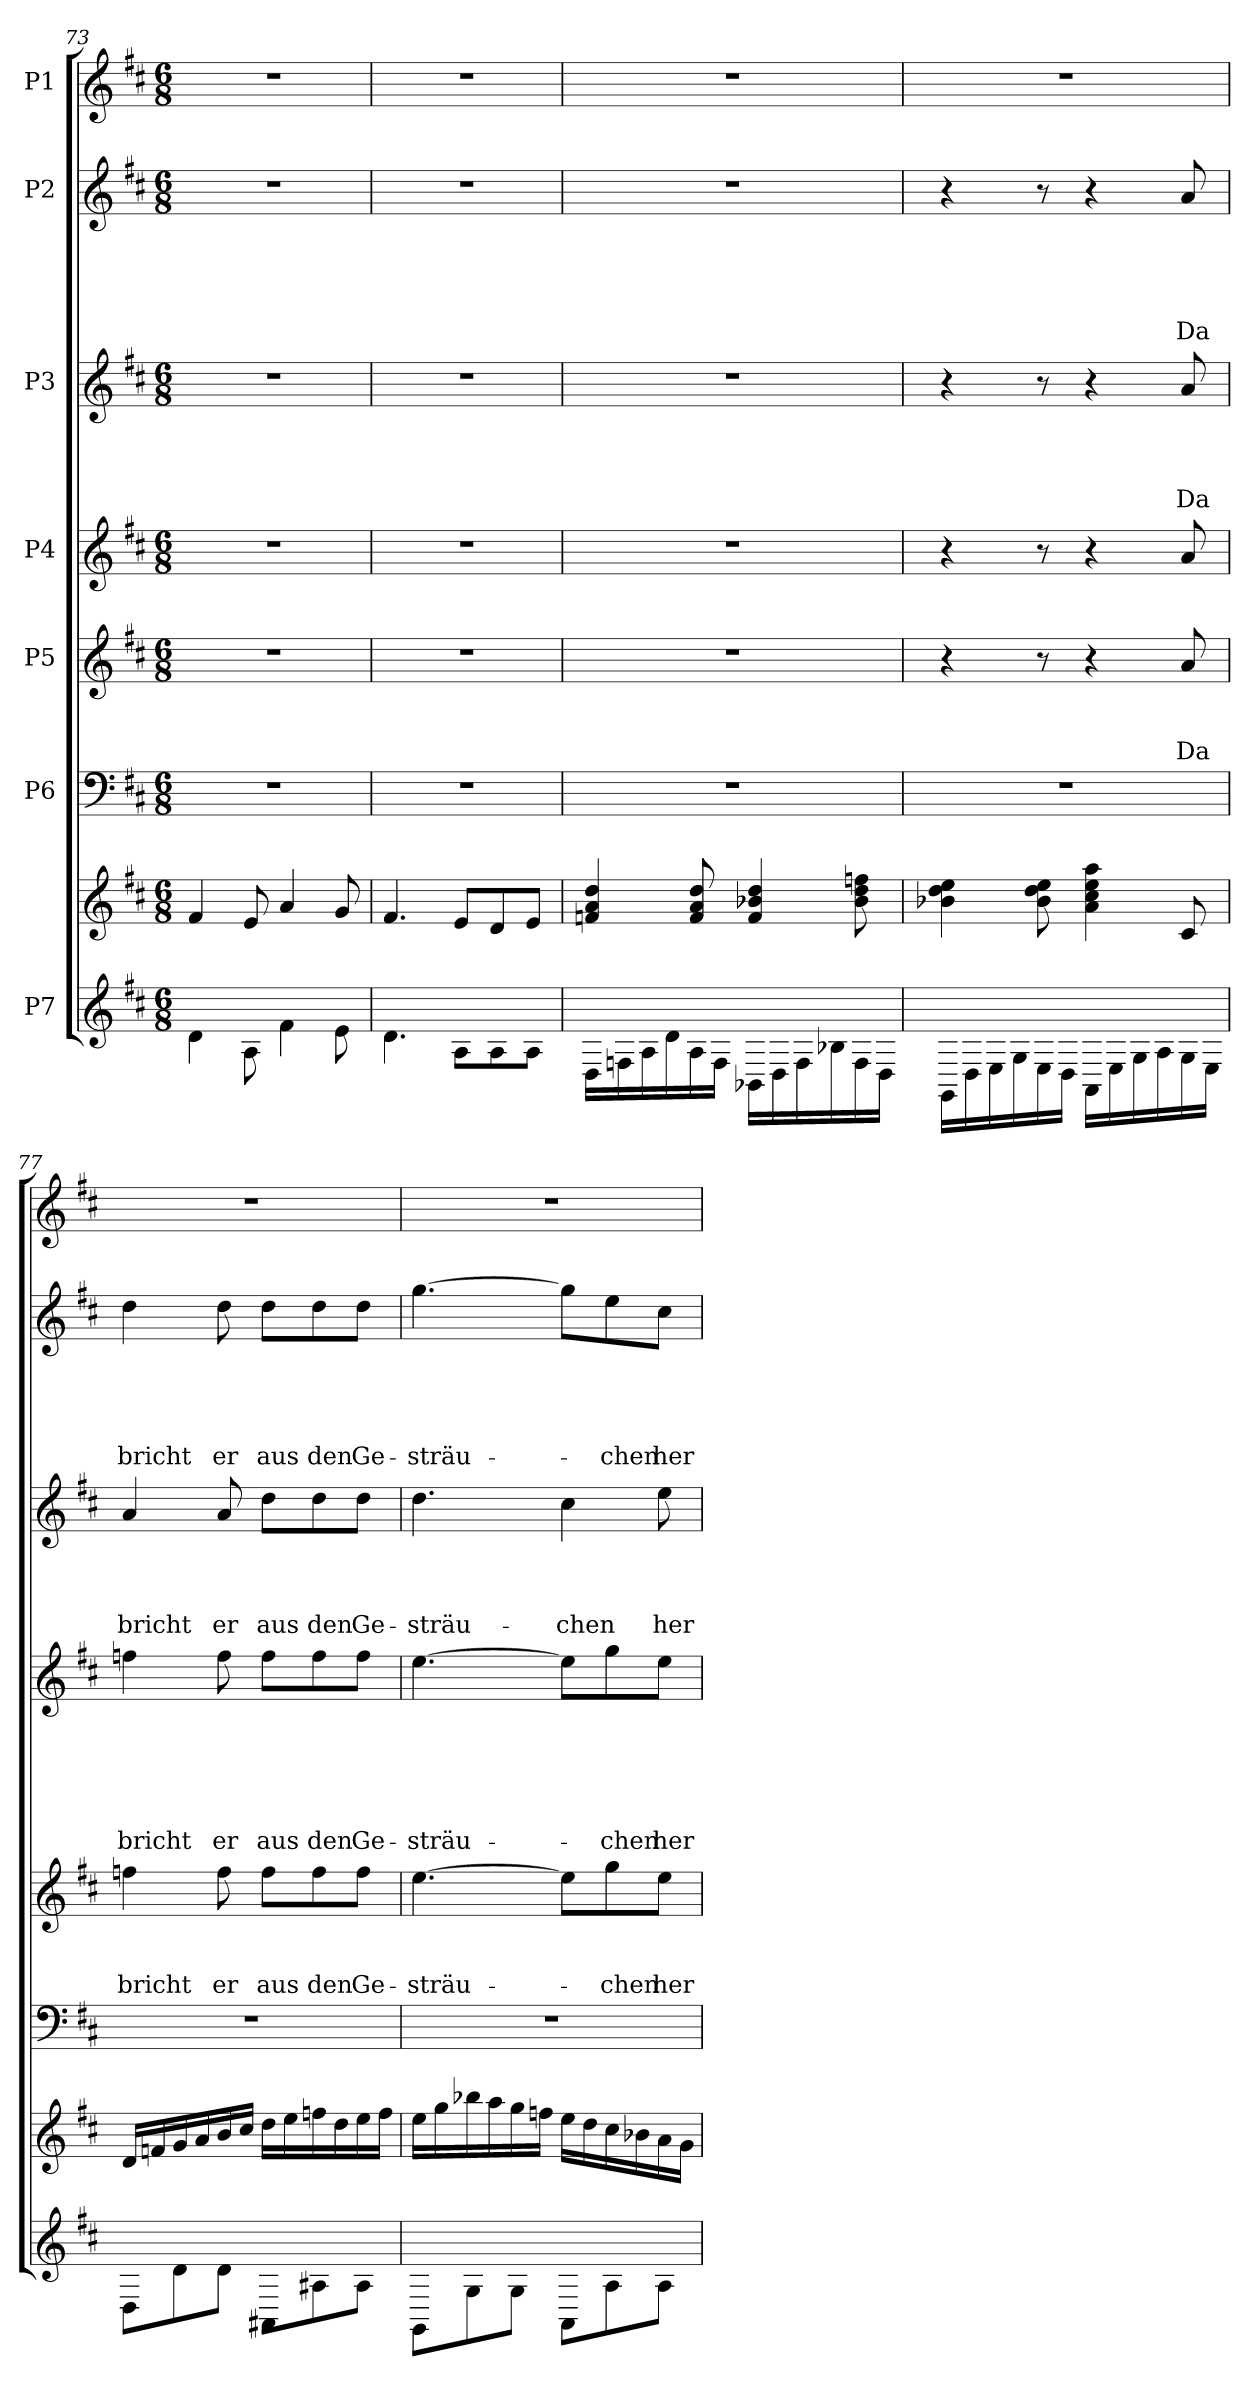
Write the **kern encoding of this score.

**kern	**kern	**kern	**kern	**text	**text	**text	**kern	**text	**text	**text	**text	**text	**text	**kern	**text	**text	**text	**text	**kern	**text	**text	**text	**text	**text	**kern
*part7	*part7	*part6	*part5	*part5	*part5	*part5	*part4	*part4	*part4	*part4	*part4	*part4	*part4	*part3	*part3	*part3	*part3	*part3	*part2	*part2	*part2	*part2	*part2	*part2	*part1
*staff8	*staff7	*staff6	*staff5	*staff5	*staff5	*staff5	*staff4	*staff4	*staff4	*staff4	*staff4	*staff4	*staff4	*staff3	*staff3	*staff3	*staff3	*staff3	*staff2	*staff2	*staff2	*staff2	*staff2	*staff2	*staff1
*I"P7	*	*I"P6	*I"P5	*	*	*	*I"P4	*	*	*	*	*	*	*I"P3	*	*	*	*	*I"P2	*	*	*	*	*	*I"P1
*clefG2	*clefG2	*clefF4	*clefG2	*	*	*	*clefG2	*	*	*	*	*	*	*clefG2	*	*	*	*	*clefG2	*	*	*	*	*	*clefG2
*	*	*	*ITrd7c12	*	*	*	*ITrd7c12	*	*	*	*	*	*	*	*	*	*	*	*	*	*	*	*	*	*ITrd7c12
*k[f#c#]	*k[f#c#]	*k[f#c#]	*k[f#c#]	*	*	*	*k[f#c#]	*	*	*	*	*	*	*k[f#c#]	*	*	*	*	*k[f#c#]	*	*	*	*	*	*k[f#c#]
*D:	*D:	*D:	*D:	*	*	*	*D:	*	*	*	*	*	*	*D:	*	*	*	*	*D:	*	*	*	*	*	*D:
*M6/8	*M6/8	*M6/8	*M6/8	*	*	*	*M6/8	*	*	*	*	*	*	*M6/8	*	*	*	*	*M6/8	*	*	*	*	*	*M6/8
=73	=73	=73	=73	=73	=73	=73	=73	=73	=73	=73	=73	=73	=73	=73	=73	=73	=73	=73	=73	=73	=73	=73	=73	=73	=73
*^	*^	*	*	*	*	*	*	*	*	*	*	*	*	*	*	*	*	*	*	*	*	*	*	*	*
!	!	!	!	!LO:N:vis=1	!LO:N:vis=1	!	!	!	!LO:N:vis=1	!	!	!	!	!	!	!LO:N:vis=1	!	!	!	!	!LO:N:vis=1	!	!	!	!	!	!LO:N:vis=1
4d\	2.ryy	2.ryy	4f#/	2.r	2.r	.	.	.	2.r	.	.	.	.	.	.	2.r	.	.	.	.	2.r	.	.	.	.	.	2.r
8A\	.	.	8e/	.	.	.	.	.	.	.	.	.	.	.	.	.	.	.	.	.	.	.	.	.	.	.	.
4f#\	.	.	4a/	.	.	.	.	.	.	.	.	.	.	.	.	.	.	.	.	.	.	.	.	.	.	.	.
8e\	.	.	8g/	.	.	.	.	.	.	.	.	.	.	.	.	.	.	.	.	.	.	.	.	.	.	.	.
=74	=74	=74	=74	=74	=74	=74	=74	=74	=74	=74	=74	=74	=74	=74	=74	=74	=74	=74	=74	=74	=74	=74	=74	=74	=74	=74	=74
!	!	!	!	!LO:N:vis=1	!LO:N:vis=1	!	!	!	!LO:N:vis=1	!	!	!	!	!	!	!LO:N:vis=1	!	!	!	!	!LO:N:vis=1	!	!	!	!	!	!LO:N:vis=1
4.d\	2.ryy	2.ryy	4.f#/	2.r	2.r	.	.	.	2.r	.	.	.	.	.	.	2.r	.	.	.	.	2.r	.	.	.	.	.	2.r
8A\L	.	.	8e/L	.	.	.	.	.	.	.	.	.	.	.	.	.	.	.	.	.	.	.	.	.	.	.	.
8A\	.	.	8d/	.	.	.	.	.	.	.	.	.	.	.	.	.	.	.	.	.	.	.	.	.	.	.	.
8A\J	.	.	8e/J	.	.	.	.	.	.	.	.	.	.	.	.	.	.	.	.	.	.	.	.	.	.	.	.
=75	=75	=75	=75	=75	=75	=75	=75	=75	=75	=75	=75	=75	=75	=75	=75	=75	=75	=75	=75	=75	=75	=75	=75	=75	=75	=75	=75
!	!	!	!	!LO:N:vis=1	!LO:N:vis=1	!	!	!	!LO:N:vis=1	!	!	!	!	!	!	!LO:N:vis=1	!	!	!	!	!LO:N:vis=1	!	!	!	!	!	!LO:N:vis=1
16D\LL	2.ryy	2.ryy	4fn/ 4a/ 4dd/	2.r	2.r	.	.	.	2.r	.	.	.	.	.	.	2.r	.	.	.	.	2.r	.	.	.	.	.	2.r
16Fn\	.	.	.	.	.	.	.	.	.	.	.	.	.	.	.	.	.	.	.	.	.	.	.	.	.	.	.
16A\	.	.	.	.	.	.	.	.	.	.	.	.	.	.	.	.	.	.	.	.	.	.	.	.	.	.	.
16d\	.	.	.	.	.	.	.	.	.	.	.	.	.	.	.	.	.	.	.	.	.	.	.	.	.	.	.
16A\	.	.	8f/ 8a/ 8dd/	.	.	.	.	.	.	.	.	.	.	.	.	.	.	.	.	.	.	.	.	.	.	.	.
16F\JJ	.	.	.	.	.	.	.	.	.	.	.	.	.	.	.	.	.	.	.	.	.	.	.	.	.	.	.
16BB-X\LL	.	.	4f/ 4b-X/ 4dd/	.	.	.	.	.	.	.	.	.	.	.	.	.	.	.	.	.	.	.	.	.	.	.	.
16D\	.	.	.	.	.	.	.	.	.	.	.	.	.	.	.	.	.	.	.	.	.	.	.	.	.	.	.
16F\	.	.	.	.	.	.	.	.	.	.	.	.	.	.	.	.	.	.	.	.	.	.	.	.	.	.	.
16B-X\	.	.	.	.	.	.	.	.	.	.	.	.	.	.	.	.	.	.	.	.	.	.	.	.	.	.	.
16F\	.	.	8b-\ 8dd\ 8ffn\	.	.	.	.	.	.	.	.	.	.	.	.	.	.	.	.	.	.	.	.	.	.	.	.
16D\JJ	.	.	.	.	.	.	.	.	.	.	.	.	.	.	.	.	.	.	.	.	.	.	.	.	.	.	.
!!LO:PB:g=z
=76	=76	=76	=76	=76	=76	=76	=76	=76	=76	=76	=76	=76	=76	=76	=76	=76	=76	=76	=76	=76	=76	=76	=76	=76	=76	=76	=76
!	!	!	!	!LO:N:vis=1	!	!	!	!	!	!	!	!	!	!	!	!	!	!	!	!	!	!	!	!	!	!	!LO:N:vis=1
16GG\LL	2.ryy	2.ryy	4b-X\ 4dd\ 4ee\	2.r	4r	.	.	.	4r	.	.	.	.	.	.	4r	.	.	.	.	4r	.	.	.	.	.	2.r
16D\	.	.	.	.	.	.	.	.	.	.	.	.	.	.	.	.	.	.	.	.	.	.	.	.	.	.	.
16E\	.	.	.	.	.	.	.	.	.	.	.	.	.	.	.	.	.	.	.	.	.	.	.	.	.	.	.
16G\	.	.	.	.	.	.	.	.	.	.	.	.	.	.	.	.	.	.	.	.	.	.	.	.	.	.	.
16E\	.	.	8b-\ 8dd\ 8ee\	.	8r	.	.	.	8r	.	.	.	.	.	.	8r	.	.	.	.	8r	.	.	.	.	.	.
16D\JJ	.	.	.	.	.	.	.	.	.	.	.	.	.	.	.	.	.	.	.	.	.	.	.	.	.	.	.
16AA\LL	.	.	4a\ 4cc#\ 4ee\ 4aa\	.	4r	.	.	.	4r	.	.	.	.	.	.	4r	.	.	.	.	4r	.	.	.	.	.	.
16E\	.	.	.	.	.	.	.	.	.	.	.	.	.	.	.	.	.	.	.	.	.	.	.	.	.	.	.
16G\	.	.	.	.	.	.	.	.	.	.	.	.	.	.	.	.	.	.	.	.	.	.	.	.	.	.	.
16A\	.	.	.	.	.	.	.	.	.	.	.	.	.	.	.	.	.	.	.	.	.	.	.	.	.	.	.
!	!	!	!	!	!	!	!	!LO:LY:b	!	!	!	!	!	!	!	!	!	!	!	!LO:LY:b	!	!	!	!	!	!LO:LY:b	!
16G\	.	.	8c#/	.	8A/	.	.	Da	8A/	.	.	.	.	.	.	8a/	.	.	.	Da	8a/	.	.	.	.	Da	.
16E\JJ	.	.	.	.	.	.	.	.	.	.	.	.	.	.	.	.	.	.	.	.	.	.	.	.	.	.	.
=77	=77	=77	=77	=77	=77	=77	=77	=77	=77	=77	=77	=77	=77	=77	=77	=77	=77	=77	=77	=77	=77	=77	=77	=77	=77	=77	=77
!	!	!	!	!LO:N:vis=1	!	!	!	!LO:LY:b	!	!	!	!	!	!	!LO:LY:b	!	!	!	!	!LO:LY:b	!	!	!	!	!	!LO:LY:b	!LO:N:vis=1
8D\L	2.ryy	2.ryy	16d/LL	2.r	4fn\	.	.	bricht	4fn\	.	.	.	.	.	bricht	4a/	.	.	.	bricht	4dd\	.	.	.	.	bricht	2.r
.	.	.	16fn/	.	.	.	.	.	.	.	.	.	.	.	.	.	.	.	.	.	.	.	.	.	.	.	.
8d\	.	.	16g/	.	.	.	.	.	.	.	.	.	.	.	.	.	.	.	.	.	.	.	.	.	.	.	.
.	.	.	16a/	.	.	.	.	.	.	.	.	.	.	.	.	.	.	.	.	.	.	.	.	.	.	.	.
!	!	!	!	!	!	!	!	!LO:LY:b	!	!	!	!	!	!	!LO:LY:b	!	!	!	!	!LO:LY:b	!	!	!	!	!	!LO:LY:b	!
8d\J	.	.	16b/	.	8f\	.	.	er	8f\	.	.	.	.	.	er	8a/	.	.	.	er	8dd\	.	.	.	.	er	.
.	.	.	16cc#/JJ	.	.	.	.	.	.	.	.	.	.	.	.	.	.	.	.	.	.	.	.	.	.	.	.
!	!	!	!	!	!	!	!	!LO:LY:b	!	!	!	!	!	!	!LO:LY:b	!	!	!	!	!LO:LY:b	!	!	!	!	!	!LO:LY:b	!
8AA#X\L	.	.	16dd\LL	.	8f\L	.	.	aus	8f\L	.	.	.	.	.	aus	8dd\L	.	.	.	aus	8dd\L	.	.	.	.	aus	.
.	.	.	16ee\	.	.	.	.	.	.	.	.	.	.	.	.	.	.	.	.	.	.	.	.	.	.	.	.
!	!	!	!	!	!	!	!	!LO:LY:b	!	!	!	!	!	!	!LO:LY:b	!	!	!	!	!LO:LY:b	!	!	!	!	!	!LO:LY:b	!
8A#X\	.	.	16ffn\	.	8f\	.	.	den	8f\	.	.	.	.	.	den	8dd\	.	.	.	den	8dd\	.	.	.	.	den	.
.	.	.	16dd\	.	.	.	.	.	.	.	.	.	.	.	.	.	.	.	.	.	.	.	.	.	.	.	.
!	!	!	!	!	!	!	!	!LO:LY:b	!	!	!	!	!	!	!LO:LY:b	!	!	!	!	!LO:LY:b	!	!	!	!	!	!LO:LY:b	!
8A#\J	.	.	16ee\	.	8f\J	.	.	Ge-	8f\J	.	.	.	.	.	Ge-	8dd\J	.	.	.	Ge-	8dd\J	.	.	.	.	Ge-	.
.	.	.	16ff\JJ	.	.	.	.	.	.	.	.	.	.	.	.	.	.	.	.	.	.	.	.	.	.	.	.
=78	=78	=78	=78	=78	=78	=78	=78	=78	=78	=78	=78	=78	=78	=78	=78	=78	=78	=78	=78	=78	=78	=78	=78	=78	=78	=78	=78
!	!	!	!	!LO:N:vis=1	!	!	!	!LO:LY:b	!	!	!	!	!	!	!LO:LY:b	!	!	!	!	!LO:LY:b	!	!	!	!	!	!LO:LY:b	!LO:N:vis=1
8GG\L	2.ryy	2.ryy	16ee\LL	2.r	[>4.e\	.	.	-sträu-	[>4.e\	.	.	.	.	.	-sträu-	4.dd\	.	.	.	-sträu-	[>4.gg\	.	.	.	.	-sträu-	2.r
.	.	.	16gg\	.	.	.	.	.	.	.	.	.	.	.	.	.	.	.	.	.	.	.	.	.	.	.	.
8G\	.	.	16bb-X\	.	.	.	.	.	.	.	.	.	.	.	.	.	.	.	.	.	.	.	.	.	.	.	.
.	.	.	16aa\	.	.	.	.	.	.	.	.	.	.	.	.	.	.	.	.	.	.	.	.	.	.	.	.
8G\J	.	.	16gg\	.	.	.	.	.	.	.	.	.	.	.	.	.	.	.	.	.	.	.	.	.	.	.	.
.	.	.	16ffn\JJ	.	.	.	.	.	.	.	.	.	.	.	.	.	.	.	.	.	.	.	.	.	.	.	.
!	!	!	!	!	!	!	!	!	!	!	!	!	!	!	!	!	!	!	!	!LO:LY:b	!	!	!	!	!	!	!
8AA\L	.	.	16ee\LL	.	8e\L]	.	.	.	8e\L]	.	.	.	.	.	.	4cc#\	.	.	.	-chen	8gg\L]	.	.	.	.	.	.
.	.	.	16dd\	.	.	.	.	.	.	.	.	.	.	.	.	.	.	.	.	.	.	.	.	.	.	.	.
!	!	!	!	!	!	!	!	!LO:LY:b	!	!	!	!	!	!	!LO:LY:b	!	!	!	!	!	!	!	!	!	!	!LO:LY:b	!
8A\	.	.	16cc#\	.	8g\	.	.	-chen	8g\	.	.	.	.	.	-chen	.	.	.	.	.	8ee\	.	.	.	.	-chen	.
.	.	.	16b-X\	.	.	.	.	.	.	.	.	.	.	.	.	.	.	.	.	.	.	.	.	.	.	.	.
!	!	!	!	!	!	!	!	!LO:LY:b	!	!	!	!	!	!	!LO:LY:b	!	!	!	!	!LO:LY:b	!	!	!	!	!	!LO:LY:b	!
8A\J	.	.	16a\	.	8e\J	.	.	her-	8e\J	.	.	.	.	.	her-	8ee\	.	.	.	her-	8cc#\J	.	.	.	.	her-	.
.	.	.	16g\JJ	.	.	.	.	.	.	.	.	.	.	.	.	.	.	.	.	.	.	.	.	.	.	.	.
*v	*v	*	*	*	*	*	*	*	*	*	*	*	*	*	*	*	*	*	*	*	*	*	*	*	*	*	*
*	*v	*v	*	*	*	*	*	*	*	*	*	*	*	*	*	*	*	*	*	*	*	*	*	*	*	*
=	=	=	=	=	=	=	=	=	=	=	=	=	=	=	=	=	=	=	=	=	=	=	=	=	=
*-	*-	*-	*-	*-	*-	*-	*-	*-	*-	*-	*-	*-	*-	*-	*-	*-	*-	*-	*-	*-	*-	*-	*-	*-	*-
